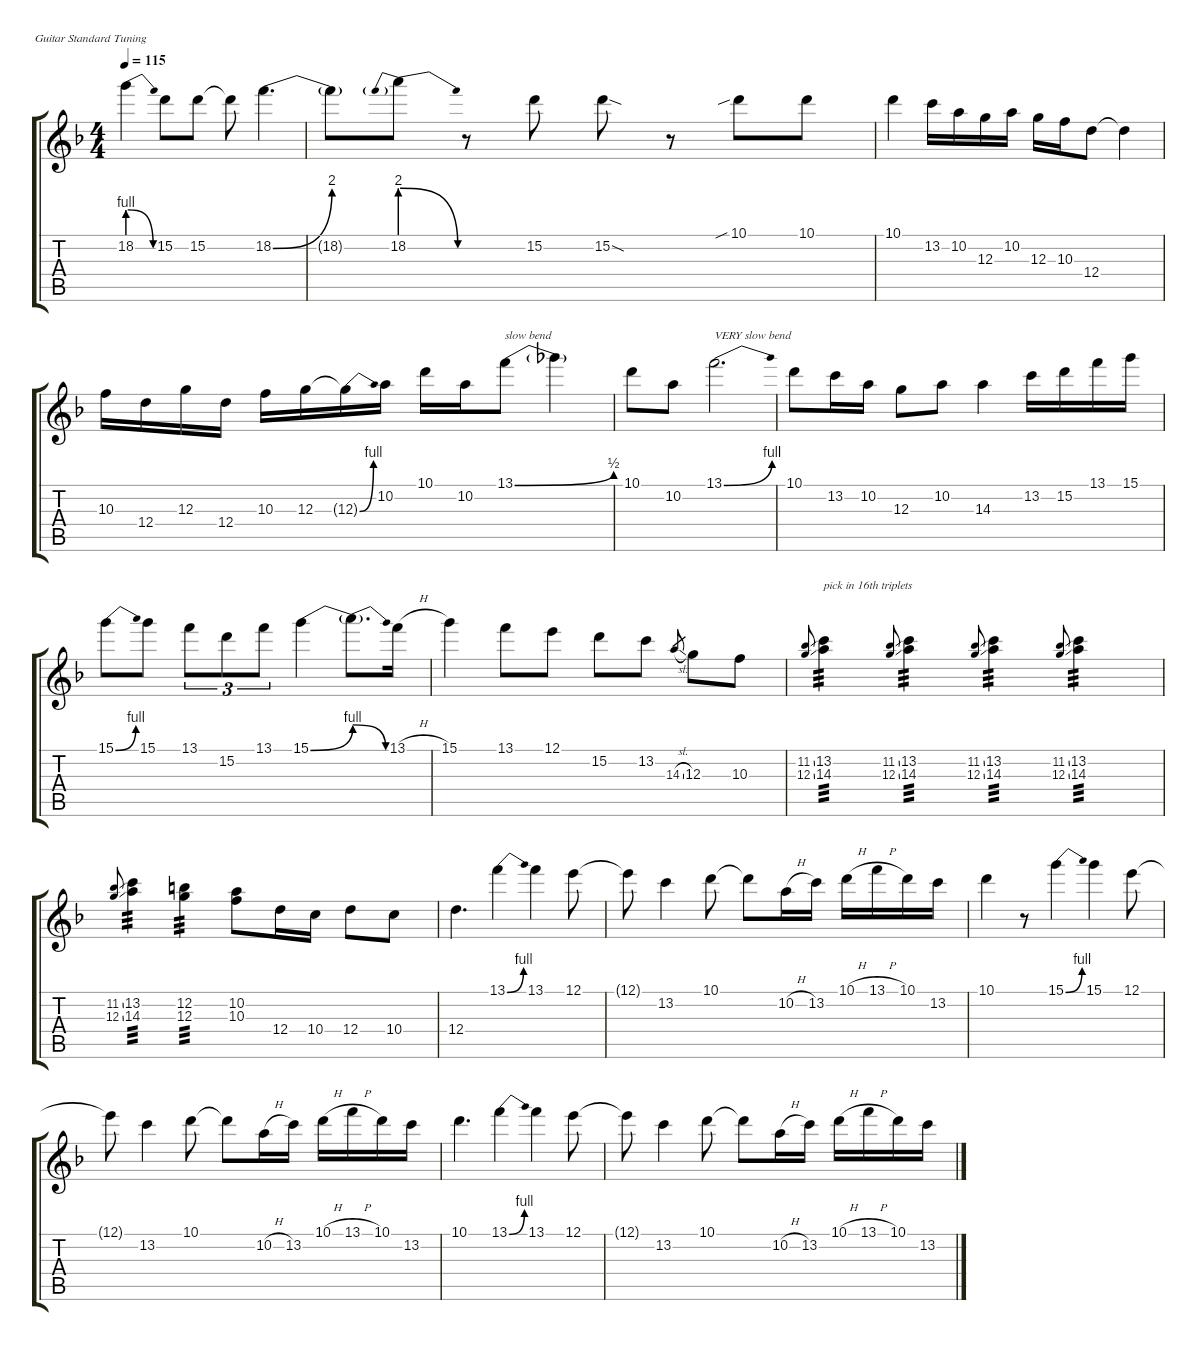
\hideDynamics
\bracketExtendMode groupsimilarinstruments
\singleTrackTrackNamePolicy hidden
\multiTrackTrackNamePolicy hidden
\firstSystemTrackNameOrientation horizontal
\otherSystemsTrackNameOrientation horizontal
\chordDiagramsInScore
\defaultBarNumberDisplay Hide
\track ("Guitar 1 Clapton" "E-Gt") {instrument distortionguitar}
\staff {score tabs}
\tuning (E4 B3 G3 D3 A2 E2)
\ts (4 4)
\tempo 115
\clef g2
\ks dminor
18.2{be (release 13.799999999999999 4 30 0) t}.4{dy mf} 15.2.8 15.2.8 15.2{t}.8 18.2{be (bend 0 0 59.4 8)}.4{d} |
18.2{be (hold 0 0 60 0) t}.8 18.2{be (prebendrelease 0 8 15 0)}.8 r.8 15.2.8 15.2{sod}.8 r.8 10.1{sib}.8 10.1.8 |
10.1.4 13.2.16 10.2.16 12.3.16 10.2.16 12.3.16 10.3.16 12.4.8 12.4{t}.4 |
10.3.16 12.4.16 12.3.16 12.4.16 10.3.16 12.3.16 12.3{be (bend 0 0 15 4) t}.16 10.2.16 10.1.16 10.2.16 13.1{be (bend 0 0 59.4 2)}.8{txt "slow bend"} 13.1{t}.4 |
10.1.8 10.2.8 13.1{be (bend 0 0 59.4 4)}.2{d txt "VERY slow bend"} |
10.1.8 13.2.16 10.2.16 12.3.8 10.2.8 14.3.4 13.2.16 15.2.16 13.1.16 15.1.16 |
15.1{be (bend 0 0 15 4)}.8 15.1.8 13.1.8{tu (3 2)} 15.2.8{tu (3 2)} 13.1.8{tu (3 2)} 15.1{be (bend 0 0 15 4)}.4 15.1{be (release 45.6 4 59.4 0) t}.8{d} 13.1{h}.16 |
15.1.4 13.1.8 12.1.8 15.2.8 13.2.8 14.3{sl}.8{gr} 12.3.8 10.3.8 |
(12.3{ss} 11.2{ss}).8{gr onbeat} (13.2 14.3).4{txt "pick in 16th triplets" tp 3} (12.3{ss} 11.2{ss}).8{gr onbeat} (13.2 14.3).4{tp 3} (12.3{ss} 11.2{ss}).8{gr onbeat} (13.2 14.3).4{tp 3} (12.3{ss} 11.2{ss}).8{gr onbeat} (13.2 14.3).4{tp 3} |
(12.3{ss} 11.2{ss}).8{gr onbeat} (13.2 14.3).4{tp 3} (12.2 12.3).4{tp 3} (10.2 10.3).8 12.4.16 10.4.16 12.4.8 10.4.8 |
12.4.4{d} 13.1{be (bend 0 0 60 4)}.4{dy f} 13.1.4 12.1.8 |
12.1{t}.8 13.2.4 10.1.8 10.1{t}.8 10.2{h}.16 13.2.16 10.1{h}.16 13.1{h}.16 10.1.16 13.2.16 |
10.1.4 r.8 15.1{be (bend 0 0 60 4)}.4 15.1.4 12.1.8 |
12.1{t}.8 13.2.4 10.1.8 10.1{t}.8 10.2{h}.16 13.2.16 10.1{h}.16 13.1{h}.16 10.1.16 13.2.16 |
10.1.4{d} 13.1{be (bend 0 0 60 4)}.4 13.1.4 12.1.8 |
12.1{t}.8 13.2.4 10.1.8 10.1{t}.8 10.2{h}.16 13.2.16 10.1{h}.16 13.1{h}.16 10.1.16 13.2.16
